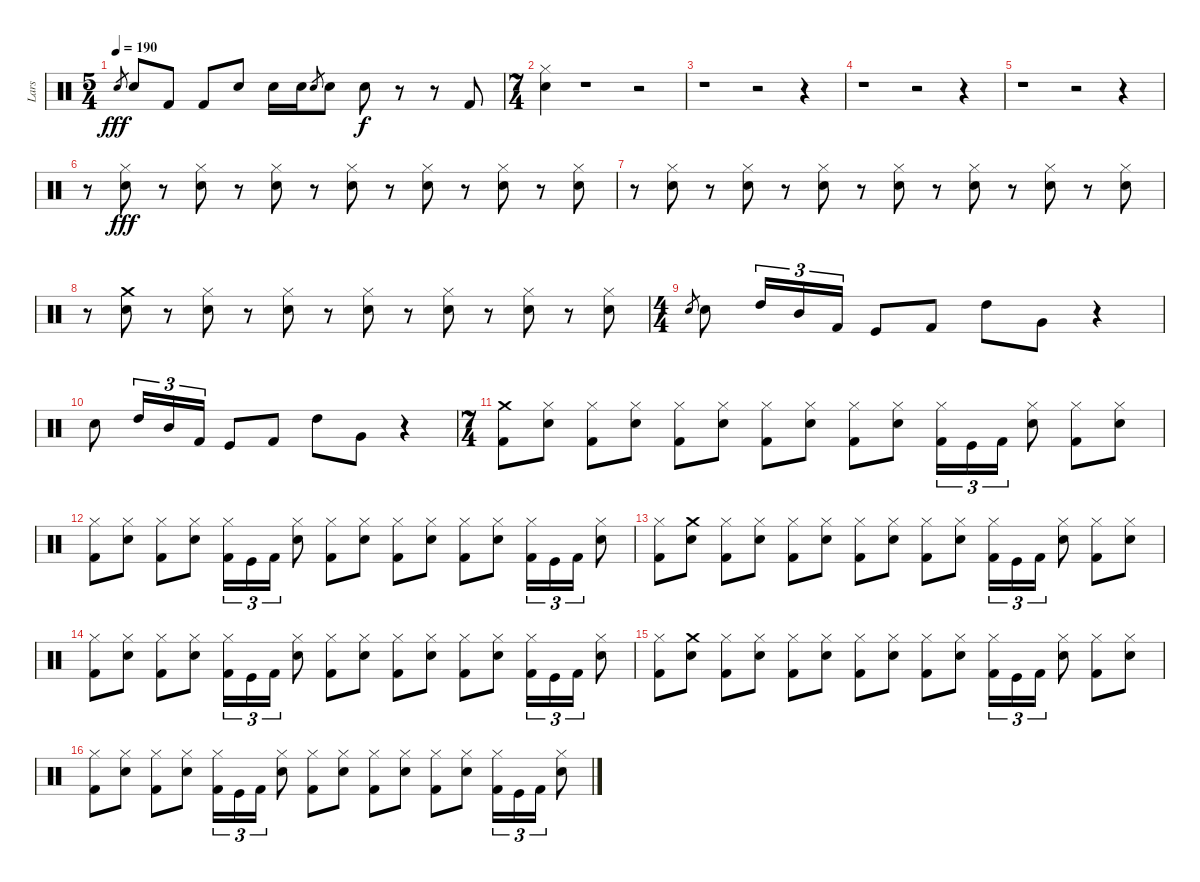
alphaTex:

\track ("Lars" "Lars") {instrument percussion}
\staff {score}
\articulation defaults
\ts (5 4)
\tempo 190
\clef neutral
\ks c "Snare (hit) 2".8{gr dy fff} "Snare (hit) 2".8 "Kick (hit) 2".8 "Kick (hit) 2".8 "Snare (hit) 2".8 "Snare (hit) 2".16 "Snare (hit) 2".16 "Snare (hit) 2".8{gr} "Snare (hit) 2".8 "Snare (hit) 2".8{dy f}
r.8 r.8 "Kick (hit) 2".8 |
\ts (7 4)
("Snare (hit) 2" "Hi-Hat (closed)").4 r.1 r.2 |
r.1 r.2 r.4 |
r.1 r.2 r.4 |
r.1 r.2 r.4 |
r.8 ("Snare (hit) 2" "Hi-Hat (closed)").8{dy fff} r.8 ("Snare (hit) 2" "Hi-Hat (closed)").8 r.8 ("Snare (hit) 2" "Hi-Hat (closed)").8 r.8 ("Snare (hit) 2" "Hi-Hat (closed)").8 r.8 ("Snare (hit) 2" "Hi-Hat (closed)").8 r.8 ("Snare (hit) 2" "Hi-Hat (closed)").8 r.8 ("Snare (hit) 2" "Hi-Hat (closed)").8 |
r.8 ("Snare (hit) 2" "Hi-Hat (closed)").8 r.8 ("Snare (hit) 2" "Hi-Hat (closed)").8 r.8 ("Snare (hit) 2" "Hi-Hat (closed)").8 r.8 ("Snare (hit) 2" "Hi-Hat (closed)").8 r.8 ("Snare (hit) 2" "Hi-Hat (closed)").8 r.8 ("Snare (hit) 2" "Hi-Hat (closed)").8 r.8 ("Snare (hit) 2" "Hi-Hat (closed)").8 |
r.8 ("Crash medium (hit)" "Snare (hit) 2").8 r.8 ("Snare (hit) 2" "Hi-Hat (closed)").8 r.8 ("Snare (hit) 2" "Hi-Hat (closed)").8 r.8 ("Snare (hit) 2" "Hi-Hat (closed)").8 r.8 ("Snare (hit) 2" "Hi-Hat (closed)").8 r.8 ("Snare (hit) 2" "Hi-Hat (closed)").8 r.8 ("Snare (hit) 2" "Hi-Hat (closed)").8 |
\ts (4 4)
"Snare (hit) 2".8{gr} "Snare (hit) 2".8 "High Tom (hit)".16{tu (3 2)} "Mid Tom (hit)".16{tu (3 2)} "Kick (hit) 2".16{tu (3 2)} "Kick (hit)".8 "Kick (hit) 2".8 "High Tom (hit)".8 "Very Low Tom (hit)".8 r.4 |
"Snare (hit) 2".8 "High Tom (hit)".16{tu (3 2)} "Mid Tom (hit)".16{tu (3 2)} "Kick (hit) 2".16{tu (3 2)} "Kick (hit)".8 "Kick (hit) 2".8 "High Tom (hit)".8 "Very Low Tom (hit)".8 r.4 |
\ts (7 4)
("Crash medium (hit)" "Kick (hit) 2").8 ("Snare (hit) 2" "Hi-Hat (closed)").8 ("Hi-Hat (closed)" "Kick (hit) 2").8 ("Snare (hit) 2" "Hi-Hat (closed)").8 ("Hi-Hat (closed)" "Kick (hit) 2").8 ("Snare (hit) 2" "Hi-Hat (closed)").8 ("Hi-Hat (closed)" "Kick (hit) 2").8 ("Snare (hit) 2" "Hi-Hat (closed)").8 ("Hi-Hat (closed)" "Kick (hit) 2").8 ("Snare (hit) 2" "Hi-Hat (closed)").8 ("Hi-Hat (closed)" "Kick (hit) 2").16{tu (3 2)} "Kick (hit)".16{tu (3 2)} "Kick (hit) 2".16{tu (3 2)} ("Snare (hit) 2" "Hi-Hat (closed)").8 ("Hi-Hat (closed)" "Kick (hit) 2").8 ("Snare (hit) 2" "Hi-Hat (closed)").8 |
("Hi-Hat (closed)" "Kick (hit) 2").8 ("Snare (hit) 2" "Hi-Hat (closed)").8 ("Hi-Hat (closed)" "Kick (hit) 2").8 ("Snare (hit) 2" "Hi-Hat (closed)").8 ("Hi-Hat (closed)" "Kick (hit) 2").16{tu (3 2)} "Kick (hit)".16{tu (3 2)} "Kick (hit) 2".16{tu (3 2)} ("Snare (hit) 2" "Hi-Hat (closed)").8 ("Hi-Hat (closed)" "Kick (hit) 2").8 ("Snare (hit) 2" "Hi-Hat (closed)").8 ("Hi-Hat (closed)" "Kick (hit) 2").8 ("Snare (hit) 2" "Hi-Hat (closed)").8 ("Kick (hit) 2" "Hi-Hat (closed)").8 ("Snare (hit) 2" "Hi-Hat (closed)").8 ("Kick (hit) 2" "Hi-Hat (closed)").16{tu (3 2)} "Kick (hit)".16{tu (3 2)} "Kick (hit) 2".16{tu (3 2)} ("Snare (hit) 2" "Hi-Hat (closed)").8 |
("Hi-Hat (closed)" "Kick (hit) 2").8 ("Crash medium (hit)" "Snare (hit) 2").8 ("Hi-Hat (closed)" "Kick (hit) 2").8 ("Snare (hit) 2" "Hi-Hat (closed)").8 ("Hi-Hat (closed)" "Kick (hit) 2").8 ("Snare (hit) 2" "Hi-Hat (closed)").8 ("Hi-Hat (closed)" "Kick (hit) 2").8 ("Snare (hit) 2" "Hi-Hat (closed)").8 ("Hi-Hat (closed)" "Kick (hit) 2").8 ("Snare (hit) 2" "Hi-Hat (closed)").8 ("Hi-Hat (closed)" "Kick (hit) 2").16{tu (3 2)} "Kick (hit)".16{tu (3 2)} "Kick (hit) 2".16{tu (3 2)} ("Snare (hit) 2" "Hi-Hat (closed)").8 ("Hi-Hat (closed)" "Kick (hit) 2").8 ("Snare (hit) 2" "Hi-Hat (closed)").8 |
("Hi-Hat (closed)" "Kick (hit) 2").8 ("Snare (hit) 2" "Hi-Hat (closed)").8 ("Hi-Hat (closed)" "Kick (hit) 2").8 ("Snare (hit) 2" "Hi-Hat (closed)").8 ("Hi-Hat (closed)" "Kick (hit) 2").16{tu (3 2)} "Kick (hit)".16{tu (3 2)} "Kick (hit) 2".16{tu (3 2)} ("Snare (hit) 2" "Hi-Hat (closed)").8 ("Hi-Hat (closed)" "Kick (hit) 2").8 ("Snare (hit) 2" "Hi-Hat (closed)").8 ("Hi-Hat (closed)" "Kick (hit) 2").8 ("Snare (hit) 2" "Hi-Hat (closed)").8 ("Kick (hit) 2" "Hi-Hat (closed)").8 ("Snare (hit) 2" "Hi-Hat (closed)").8 ("Kick (hit) 2" "Hi-Hat (closed)").16{tu (3 2)} "Kick (hit)".16{tu (3 2)} "Kick (hit) 2".16{tu (3 2)} ("Snare (hit) 2" "Hi-Hat (closed)").8 |
("Hi-Hat (closed)" "Kick (hit) 2").8 ("Crash medium (hit)" "Snare (hit) 2").8 ("Hi-Hat (closed)" "Kick (hit) 2").8 ("Snare (hit) 2" "Hi-Hat (closed)").8 ("Hi-Hat (closed)" "Kick (hit) 2").8 ("Snare (hit) 2" "Hi-Hat (closed)").8 ("Hi-Hat (closed)" "Kick (hit) 2").8 ("Snare (hit) 2" "Hi-Hat (closed)").8 ("Hi-Hat (closed)" "Kick (hit) 2").8 ("Snare (hit) 2" "Hi-Hat (closed)").8 ("Hi-Hat (closed)" "Kick (hit) 2").16{tu (3 2)} "Kick (hit)".16{tu (3 2)} "Kick (hit) 2".16{tu (3 2)} ("Snare (hit) 2" "Hi-Hat (closed)").8 ("Hi-Hat (closed)" "Kick (hit) 2").8 ("Snare (hit) 2" "Hi-Hat (closed)").8 |
("Hi-Hat (closed)" "Kick (hit) 2").8 ("Snare (hit) 2" "Hi-Hat (closed)").8 ("Hi-Hat (closed)" "Kick (hit) 2").8 ("Snare (hit) 2" "Hi-Hat (closed)").8 ("Hi-Hat (closed)" "Kick (hit) 2").16{tu (3 2)} "Kick (hit)".16{tu (3 2)} "Kick (hit) 2".16{tu (3 2)} ("Snare (hit) 2" "Hi-Hat (closed)").8 ("Hi-Hat (closed)" "Kick (hit) 2").8 ("Snare (hit) 2" "Hi-Hat (closed)").8 ("Hi-Hat (closed)" "Kick (hit) 2").8 ("Snare (hit) 2" "Hi-Hat (closed)").8 ("Kick (hit) 2" "Hi-Hat (closed)").8 ("Snare (hit) 2" "Hi-Hat (closed)").8 ("Kick (hit) 2" "Hi-Hat (closed)").16{tu (3 2)} "Kick (hit)".16{tu (3 2)} "Kick (hit) 2".16{tu (3 2)} ("Snare (hit) 2" "Hi-Hat (closed)").8
